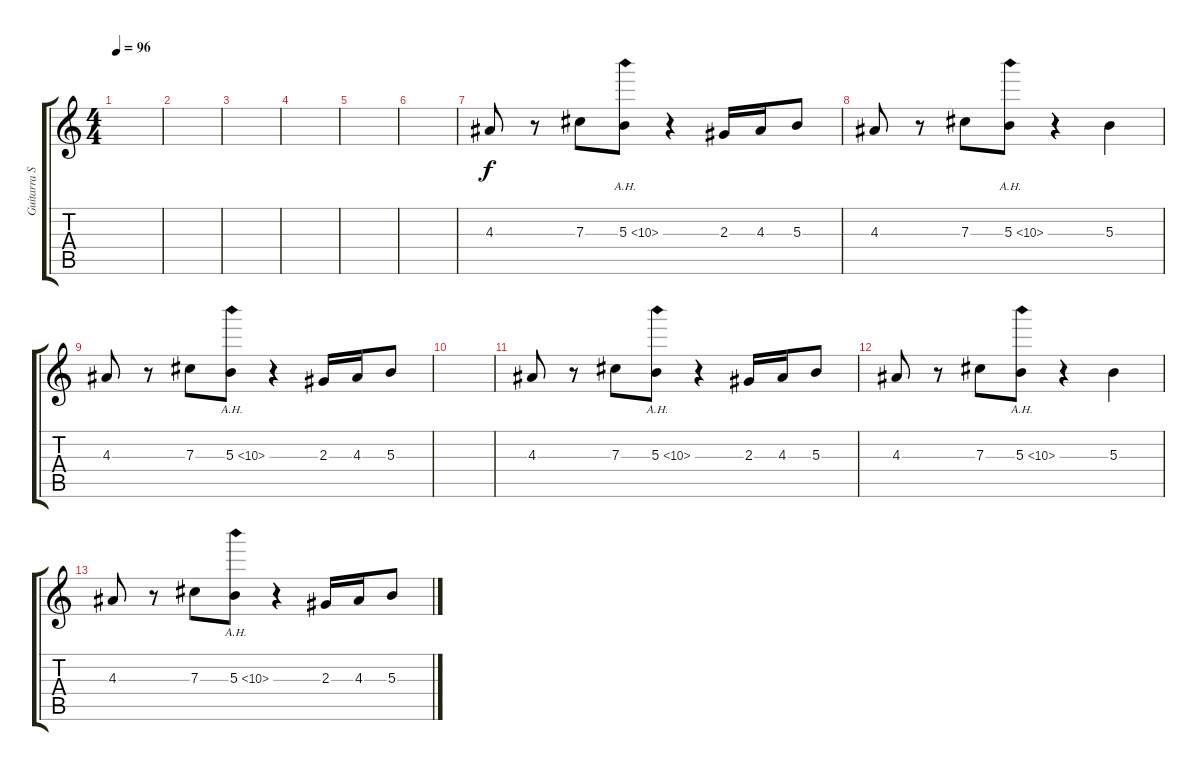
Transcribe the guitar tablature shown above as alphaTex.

\track ("Guitarra Solo 1" "Guitarra S") {instrument overdrivenguitar}
\staff {score tabs}
\tuning (Eb4 Bb3 Gb3 Db3 Ab2 Eb2) {hide}
\ts (4 4)
\tempo 96
\clef g2
\ks c
|
|
|
|
|
|
4.3.8 r.8 7.3.8 5.3{ah 5}.8 r.4 2.3.16 4.3.16 5.3.8 |
4.3.8 r.8 7.3.8 5.3{ah 5}.8 r.4 5.3.4 |
4.3.8 r.8 7.3.8 5.3{ah 5}.8 r.4 2.3.16 4.3.16 5.3.8 |
|
4.3.8 r.8 7.3.8 5.3{ah 5}.8 r.4 2.3.16 4.3.16 5.3.8 |
4.3.8 r.8 7.3.8 5.3{ah 5}.8 r.4 5.3.4 |
4.3.8 r.8 7.3.8 5.3{ah 5}.8 r.4 2.3.16 4.3.16 5.3.8
